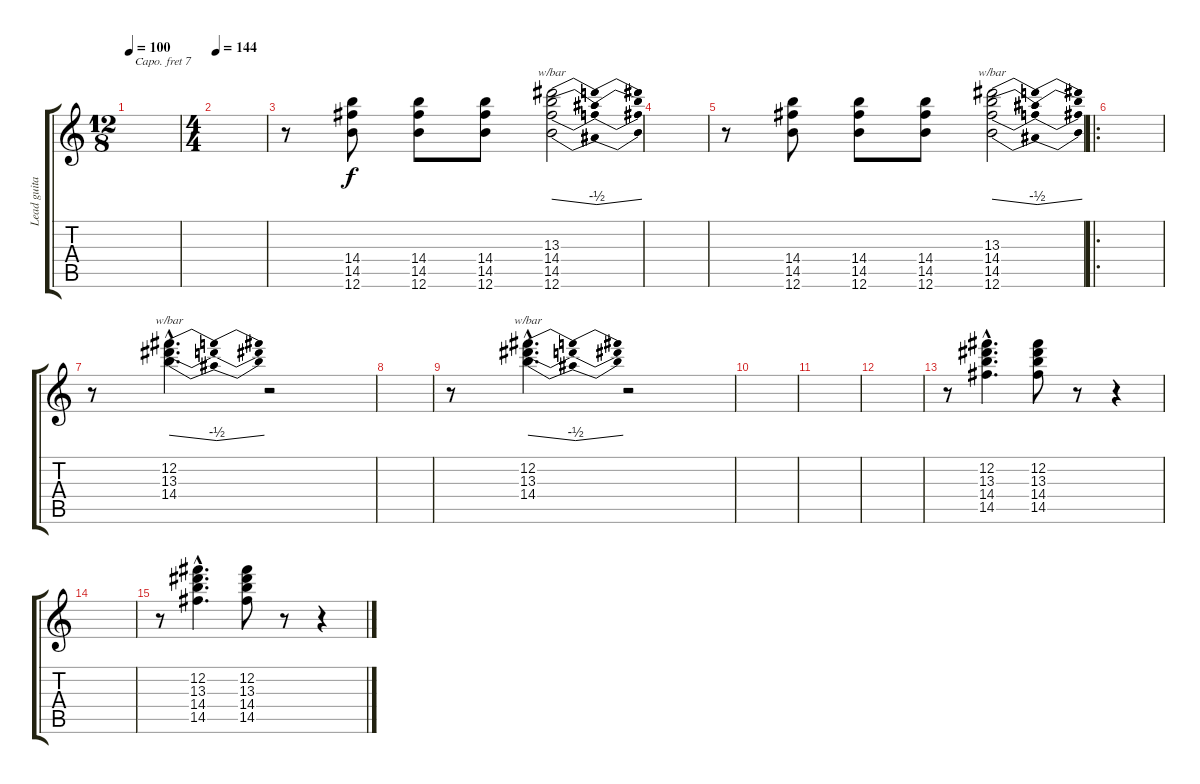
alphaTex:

\track ("Lead guitar" "Lead guita") {instrument acousticguitarsteel}
\staff {score tabs}
\capo 7
\tuning (E4 B3 G3 D3 A2 E2) {hide}
\ts (12 8)
\tempo 100
\clef g2
\ks c
|
\ts (4 4)
\tempo 144
|
r.8{instrument distortionguitar} (14.4 14.5 12.6).8 (14.4 14.5 12.6).8 (14.4 14.5 12.6).8 (13.3 14.4 14.5 12.6).2{tbe (dip default 0 0 30 -2 60 0)} |
|
r.8 (14.4 14.5 12.6).8 (14.4 14.5 12.6).8 (14.4 14.5 12.6).8 (13.3 14.4 14.5 12.6).2{tbe (dip default 0 0 30 -2 60 0)} |
\ro
|
r.8 (12.2{hac} 13.3{hac} 14.4{hac}).4{d tbe (dip default 0 0 30 -2 60 0)} r.2 |
|
r.8 (12.2{hac} 13.3{hac} 14.4{hac}).4{d tbe (dip default 0 0 30 -2 60 0)} r.2 |
|
|
|
r.8 (12.2{hac} 13.3{hac} 14.4{hac} 14.5{hac}).4{d} (12.2 13.3 14.4 14.5).8 r.8 r.4 |
|
r.8 (12.2{hac} 13.3{hac} 14.4{hac} 14.5{hac}).4{d} (12.2 13.3 14.4 14.5).8 r.8 r.4
